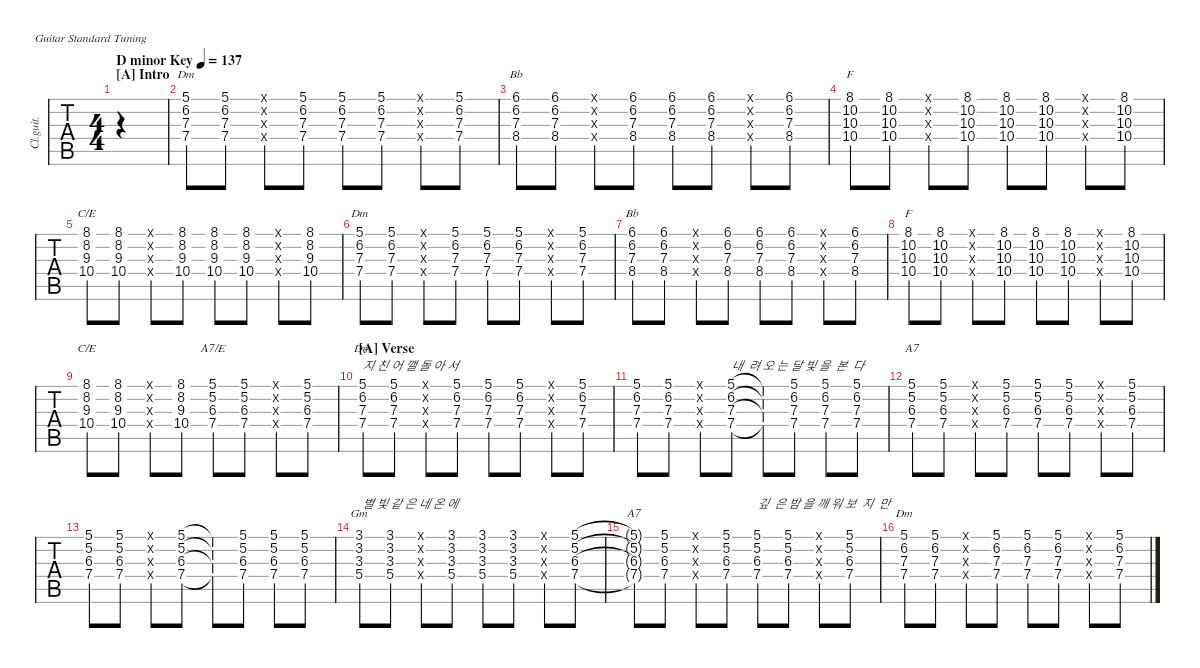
\defaultSystemsLayout 4
\hideDynamics
\bracketExtendMode nobrackets
\track ("Guitar2" "Cl.guit.") {defaultSystemsLayout 4 instrument electricguitarclean}
\staff {tabs}
\tuning (E4 B3 G3 D3 A2 E2)
\chord ("Dm" 1 3 2 0 x x) {showdiagram false showfingering false}
\chord ("Bb" 1 3 3 3 1 x) {showdiagram false showfingering false barre 1}
\chord ("F" 1 1 2 3 3 1) {showdiagram false showfingering false barre (1 1)}
\chord ("C/E" 0 1 0 2 3 0) {showdiagram false showfingering false}
\chord ("A7/E" 0 2 0 2 0 0) {showdiagram false showfingering false}
\chord ("A7" 5 5 6 7 x x) {firstfret 5 showdiagram false showfingering false barre 5}
\chord ("Gm" 3 3 4 5 5 3) {showdiagram false showfingering false barre (3 3)}
\chord ("Dm" 5 6 7 7 x x) {firstfret 5 showdiagram false showfingering false}
\ts (4 4)
\section ("A" "Intro")
\tempo (137 "D minor Key")
\clef g2
\ks f
|
(7.4{acc forcenatural} 7.3{acc forcenatural} 6.2{acc forcenatural} 5.1{acc forcenatural}).8{ch "Dm"} (7.4{acc forcenatural} 7.3{acc forcenatural} 6.2{acc forcenatural} 5.1{acc forcenatural}).8 (0.4{x acc forcenatural} 2.3{x acc forcenatural} 3.2{x acc forcenatural} 1.1{x acc forcenatural}).8 (7.4{acc forcenatural} 7.3{acc forcenatural} 6.2{acc forcenatural} 5.1{acc forcenatural}).8 (7.4{acc forcenatural} 7.3{acc forcenatural} 6.2{acc forcenatural} 5.1{acc forcenatural}).8 (7.4{acc forcenatural} 7.3{acc forcenatural} 6.2{acc forcenatural} 5.1{acc forcenatural}).8 (0.4{x acc forcenatural} 2.3{x acc forcenatural} 3.2{x acc forcenatural} 1.1{x acc forcenatural}).8 (7.4{acc forcenatural} 7.3{acc forcenatural} 6.2{acc forcenatural} 5.1{acc forcenatural}).8 |
(8.4{acc b} 7.3{acc forcenatural} 6.2{acc forcenatural} 6.1{acc b}).8{ch "Bb"} (8.4{acc b} 7.3{acc forcenatural} 6.2{acc forcenatural} 6.1{acc b}).8 (3.4{x acc forcenatural} 3.3{x acc b} 3.2{x acc forcenatural} 1.1{x acc forcenatural}).8 (8.4{acc b} 7.3{acc forcenatural} 6.2{acc forcenatural} 6.1{acc b}).8 (8.4{acc b} 7.3{acc forcenatural} 6.2{acc forcenatural} 6.1{acc b}).8 (8.4{acc b} 7.3{acc forcenatural} 6.2{acc forcenatural} 6.1{acc b}).8 (3.4{x acc forcenatural} 3.3{x acc b} 3.2{x acc forcenatural} 1.1{x acc forcenatural}).8 (8.4{acc b} 7.3{acc forcenatural} 6.2{acc forcenatural} 6.1{acc b}).8 |
(10.4{acc forcenatural} 10.3{acc forcenatural} 10.2{acc forcenatural} 8.1{acc forcenatural}).8{ch "F"} (10.4{acc forcenatural} 10.3{acc forcenatural} 10.2{acc forcenatural} 8.1{acc forcenatural}).8 (3.4{x acc forcenatural} 2.3{x acc forcenatural} 1.2{x acc forcenatural} 1.1{x acc forcenatural}).8 (10.4{acc forcenatural} 10.3{acc forcenatural} 10.2{acc forcenatural} 8.1{acc forcenatural}).8 (10.4{acc forcenatural} 10.3{acc forcenatural} 10.2{acc forcenatural} 8.1{acc forcenatural}).8 (10.4{acc forcenatural} 10.3{acc forcenatural} 10.2{acc forcenatural} 8.1{acc forcenatural}).8 (3.4{x acc forcenatural} 2.3{x acc forcenatural} 1.2{x acc forcenatural} 1.1{x acc forcenatural}).8 (10.4{acc forcenatural} 10.3{acc forcenatural} 10.2{acc forcenatural} 8.1{acc forcenatural}).8 |
(10.4{acc forcenatural} 9.3{acc forcenatural} 8.2{acc forcenatural} 8.1{acc forcenatural}).8{ch "C/E"} (10.4{acc forcenatural} 9.3{acc forcenatural} 8.2{acc forcenatural} 8.1{acc forcenatural}).8 (2.4{x acc forcenatural} 0.3{x acc forcenatural} 1.2{x acc forcenatural} 0.1{x acc forcenatural}).8 (10.4{acc forcenatural} 9.3{acc forcenatural} 8.2{acc forcenatural} 8.1{acc forcenatural}).8 (10.4{acc forcenatural} 9.3{acc forcenatural} 8.2{acc forcenatural} 8.1{acc forcenatural}).8 (10.4{acc forcenatural} 9.3{acc forcenatural} 8.2{acc forcenatural} 8.1{acc forcenatural}).8 (2.4{x acc forcenatural} 0.3{x acc forcenatural} 1.2{x acc forcenatural} 0.1{x acc forcenatural}).8 (10.4{acc forcenatural} 9.3{acc forcenatural} 8.2{acc forcenatural} 8.1{acc forcenatural}).8 |
(7.4{acc forcenatural} 7.3{acc forcenatural} 6.2{acc forcenatural} 5.1{acc forcenatural}).8{ch "Dm"} (7.4{acc forcenatural} 7.3{acc forcenatural} 6.2{acc forcenatural} 5.1{acc forcenatural}).8 (0.4{x acc forcenatural} 2.3{x acc forcenatural} 3.2{x acc forcenatural} 1.1{x acc forcenatural}).8 (7.4{acc forcenatural} 7.3{acc forcenatural} 6.2{acc forcenatural} 5.1{acc forcenatural}).8 (7.4{acc forcenatural} 7.3{acc forcenatural} 6.2{acc forcenatural} 5.1{acc forcenatural}).8 (7.4{acc forcenatural} 7.3{acc forcenatural} 6.2{acc forcenatural} 5.1{acc forcenatural}).8 (0.4{x acc forcenatural} 2.3{x acc forcenatural} 3.2{x acc forcenatural} 1.1{x acc forcenatural}).8 (7.4{acc forcenatural} 7.3{acc forcenatural} 6.2{acc forcenatural} 5.1{acc forcenatural}).8 |
(8.4{acc b} 7.3{acc forcenatural} 6.2{acc forcenatural} 6.1{acc b}).8{ch "Bb"} (8.4{acc b} 7.3{acc forcenatural} 6.2{acc forcenatural} 6.1{acc b}).8 (3.4{x acc forcenatural} 3.3{x acc b} 3.2{x acc forcenatural} 1.1{x acc forcenatural}).8 (8.4{acc b} 7.3{acc forcenatural} 6.2{acc forcenatural} 6.1{acc b}).8 (8.4{acc b} 7.3{acc forcenatural} 6.2{acc forcenatural} 6.1{acc b}).8 (8.4{acc b} 7.3{acc forcenatural} 6.2{acc forcenatural} 6.1{acc b}).8 (3.4{x acc forcenatural} 3.3{x acc b} 3.2{x acc forcenatural} 1.1{x acc forcenatural}).8 (8.4{acc b} 7.3{acc forcenatural} 6.2{acc forcenatural} 6.1{acc b}).8 |
(10.4{acc forcenatural} 10.3{acc forcenatural} 10.2{acc forcenatural} 8.1{acc forcenatural}).8{ch "F"} (10.4{acc forcenatural} 10.3{acc forcenatural} 10.2{acc forcenatural} 8.1{acc forcenatural}).8 (3.4{x acc forcenatural} 2.3{x acc forcenatural} 1.2{x acc forcenatural} 1.1{x acc forcenatural}).8 (10.4{acc forcenatural} 10.3{acc forcenatural} 10.2{acc forcenatural} 8.1{acc forcenatural}).8 (10.4{acc forcenatural} 10.3{acc forcenatural} 10.2{acc forcenatural} 8.1{acc forcenatural}).8 (10.4{acc forcenatural} 10.3{acc forcenatural} 10.2{acc forcenatural} 8.1{acc forcenatural}).8 (3.4{x acc forcenatural} 2.3{x acc forcenatural} 1.2{x acc forcenatural} 1.1{x acc forcenatural}).8 (10.4{acc forcenatural} 10.3{acc forcenatural} 10.2{acc forcenatural} 8.1{acc forcenatural}).8 |
(10.4{acc forcenatural} 9.3{acc forcenatural} 8.2{acc forcenatural} 8.1{acc forcenatural}).8{ch "C/E"} (10.4{acc forcenatural} 9.3{acc forcenatural} 8.2{acc forcenatural} 8.1{acc forcenatural}).8 (2.4{x acc forcenatural} 0.3{x acc forcenatural} 1.2{x acc forcenatural} 0.1{x acc forcenatural}).8 (10.4{acc forcenatural} 9.3{acc forcenatural} 8.2{acc forcenatural} 8.1{acc forcenatural}).8 (5.2{acc forcenatural} 7.4{acc forcenatural} 6.3{acc b} 5.1{acc forcenatural}).8{ch "A7/E"} (5.2{acc forcenatural} 7.4{acc forcenatural} 6.3{acc b} 5.1{acc forcenatural}).8 (2.2{x acc b} 2.4{x acc forcenatural} 0.3{x acc forcenatural} 0.1{x acc forcenatural}).8 (5.2{acc forcenatural} 7.4{acc forcenatural} 6.3{acc b} 5.1{acc forcenatural}).8 |
\section ("A" "Verse")
(7.4{acc forcenatural} 7.3{acc forcenatural} 6.2{acc forcenatural} 5.1{acc forcenatural}).8{ch "Dm" txt "지 친 어 깰 돌 아 서"} (7.4{acc forcenatural} 7.3{acc forcenatural} 6.2{acc forcenatural} 5.1{acc forcenatural}).8 (0.4{x acc forcenatural} 2.3{x acc forcenatural} 3.2{x acc forcenatural} 1.1{x acc forcenatural}).8 (7.4{acc forcenatural} 7.3{acc forcenatural} 6.2{acc forcenatural} 5.1{acc forcenatural}).8 (7.4{acc forcenatural} 7.3{acc forcenatural} 6.2{acc forcenatural} 5.1{acc forcenatural}).8 (7.4{acc forcenatural} 7.3{acc forcenatural} 6.2{acc forcenatural} 5.1{acc forcenatural}).8 (0.4{x acc forcenatural} 2.3{x acc forcenatural} 3.2{x acc forcenatural} 1.1{x acc forcenatural}).8 (7.4{acc forcenatural} 7.3{acc forcenatural} 6.2{acc forcenatural} 5.1{acc forcenatural}).8 |
(7.4{acc forcenatural} 7.3{acc forcenatural} 6.2{acc forcenatural} 5.1{acc forcenatural}).8 (7.4{acc forcenatural} 7.3{acc forcenatural} 6.2{acc forcenatural} 5.1{acc forcenatural}).8 (0.4{x acc forcenatural} 2.3{x acc forcenatural} 3.2{x acc forcenatural} 1.1{x acc forcenatural}).8 (7.4{acc forcenatural} 7.3{acc forcenatural} 6.2{acc forcenatural} 5.1{acc forcenatural}).8{txt "내  려 오 는 달 빛 을  본  다"} (7.4{t acc forcenatural} 7.3{t acc forcenatural} 6.2{t acc forcenatural} 5.1{t acc forcenatural}).8 (7.4{acc forcenatural} 7.3{acc forcenatural} 6.2{acc forcenatural} 5.1{acc forcenatural}).8 (7.4{acc forcenatural} 7.3{acc forcenatural} 6.2{acc forcenatural} 5.1{acc forcenatural}).8 (7.4{acc forcenatural} 7.3{acc forcenatural} 6.2{acc forcenatural} 5.1{acc forcenatural}).8 |
(5.2{acc forcenatural} 7.4{acc forcenatural} 6.3{acc b} 5.1{acc forcenatural}).8{ch "A7"} (5.2{acc forcenatural} 7.4{acc forcenatural} 6.3{acc b} 5.1{acc forcenatural}).8 (2.4{x acc forcenatural} 0.3{x acc forcenatural} 2.2{x acc b} 0.1{x acc forcenatural}).8 (5.2{acc forcenatural} 7.4{acc forcenatural} 6.3{acc b} 5.1{acc forcenatural}).8 (5.2{acc forcenatural} 7.4{acc forcenatural} 6.3{acc b} 5.1{acc forcenatural}).8 (5.2{acc forcenatural} 7.4{acc forcenatural} 6.3{acc b} 5.1{acc forcenatural}).8 (2.4{x acc forcenatural} 0.3{x acc forcenatural} 2.2{x acc b} 0.1{x acc forcenatural}).8 (5.2{acc forcenatural} 7.4{acc forcenatural} 6.3{acc b} 5.1{acc forcenatural}).8 |
(5.2{acc forcenatural} 7.4{acc forcenatural} 6.3{acc b} 5.1{acc forcenatural}).8 (5.2{acc forcenatural} 7.4{acc forcenatural} 6.3{acc b} 5.1{acc forcenatural}).8 (2.4{x acc forcenatural} 0.3{x acc forcenatural} 2.2{x acc b} 3.1{x acc forcenatural}).8 (5.2{acc forcenatural} 7.4{acc forcenatural} 6.3{acc b} 5.1{acc forcenatural}).8 (5.2{t acc forcenatural} 7.4{t acc forcenatural} 6.3{t acc b} 5.1{t acc forcenatural}).8 (5.2{acc forcenatural} 7.4{acc forcenatural} 6.3{acc b} 5.1{acc forcenatural}).8 (5.2{acc forcenatural} 7.4{acc forcenatural} 6.3{acc b} 5.1{acc forcenatural}).8 (5.2{acc forcenatural} 7.4{acc forcenatural} 6.3{acc b} 5.1{acc forcenatural}).8 |
(5.4{acc forcenatural} 3.3{acc b} 3.2{acc forcenatural} 3.1{acc forcenatural}).8{ch "Gm" txt " 별 빛 같 은 네 온 에"} (5.4{acc forcenatural} 3.3{acc b} 3.2{acc forcenatural} 3.1{acc forcenatural}).8 (5.4{x acc forcenatural} 4.3{x acc forcenatural} 3.2{x acc forcenatural} 3.1{x acc forcenatural}).8 (5.4{acc forcenatural} 3.3{acc b} 3.2{acc forcenatural} 3.1{acc forcenatural}).8 (5.4{acc forcenatural} 3.3{acc b} 3.2{acc forcenatural} 3.1{acc forcenatural}).8 (5.4{acc forcenatural} 3.3{acc b} 3.2{acc forcenatural} 3.1{acc forcenatural}).8 (5.4{x acc forcenatural} 4.3{x acc forcenatural} 3.2{x acc forcenatural} 3.1{x acc forcenatural}).8 (5.2{acc forcenatural} 7.4{acc forcenatural} 6.3{acc b} 5.1{acc forcenatural}).8 |
(5.2{t acc forcenatural} 7.4{t acc forcenatural} 6.3{t acc b} 5.1{t acc forcenatural}).8{ch "A7"} (5.2{acc forcenatural} 7.4{acc forcenatural} 6.3{acc b} 5.1{acc forcenatural}).8 (2.4{x acc forcenatural} 0.3{x acc forcenatural} 2.2{x acc b} 0.1{x acc forcenatural}).8 (5.2{acc forcenatural} 7.4{acc forcenatural} 6.3{acc b} 5.1{acc forcenatural}).8 (7.4{acc forcenatural} 6.3{acc b} 5.2{acc forcenatural} 5.1{acc forcenatural}).8{txt "깊  은 밤 을 깨 워 보  지  만"} (5.2{acc forcenatural} 7.4{acc forcenatural} 6.3{acc b} 5.1{acc forcenatural}).8 (0.3{x acc forcenatural} 2.2{x acc b} 0.1{x acc forcenatural} 0.4{x acc forcenatural}).8 (5.2{acc forcenatural} 7.4{acc forcenatural} 6.3{acc b} 5.1{acc forcenatural}).8 |
(7.4{acc forcenatural} 7.3{acc forcenatural} 6.2{acc forcenatural} 5.1{acc forcenatural}).8{ch "Dm"} (7.4{acc forcenatural} 7.3{acc forcenatural} 6.2{acc forcenatural} 5.1{acc forcenatural}).8 (0.4{x acc forcenatural} 2.3{x acc forcenatural} 3.2{x acc forcenatural} 1.1{x acc forcenatural}).8 (7.4{acc forcenatural} 7.3{acc forcenatural} 6.2{acc forcenatural} 5.1{acc forcenatural}).8 (7.4{acc forcenatural} 7.3{acc forcenatural} 6.2{acc forcenatural} 5.1{acc forcenatural}).8 (7.4{acc forcenatural} 7.3{acc forcenatural} 6.2{acc forcenatural} 5.1{acc forcenatural}).8 (0.4{x acc forcenatural} 2.3{x acc forcenatural} 3.2{x acc forcenatural} 1.1{x acc forcenatural}).8 (7.4{acc forcenatural} 7.3{acc forcenatural} 6.2{acc forcenatural} 5.1{acc forcenatural}).8
